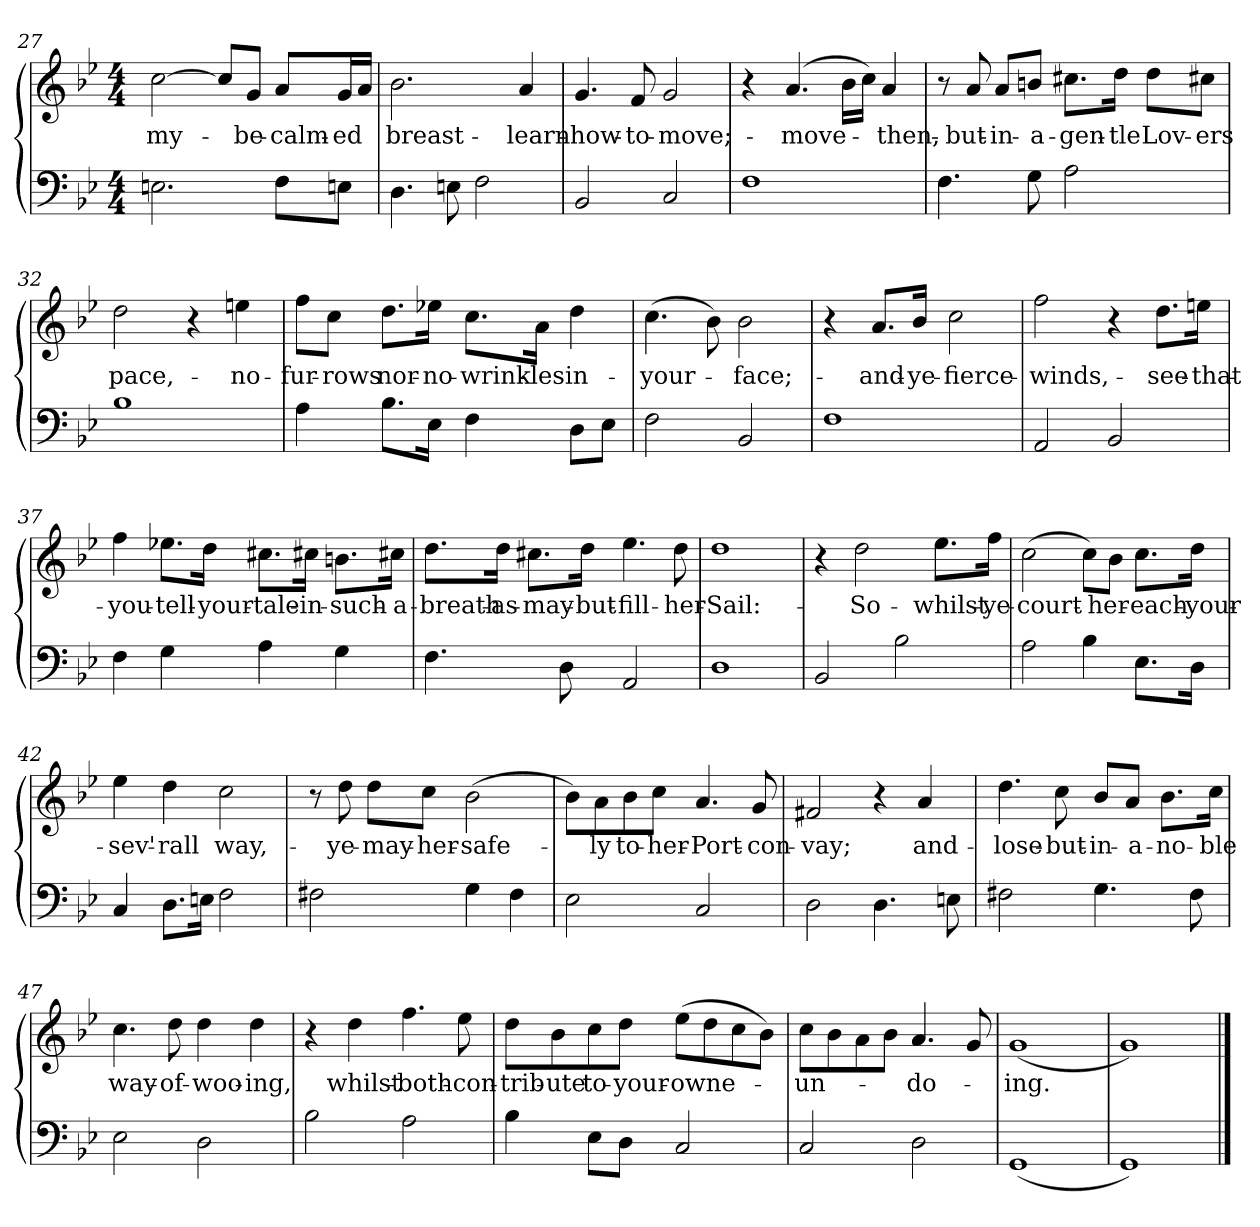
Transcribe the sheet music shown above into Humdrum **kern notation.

**kern	**kern	**text
*part2	*part1	*part1
*staff2	*staff1	*staff1
*clefF4	*clefG2	*
*k[b-e-]	*k[b-e-]	*
*B-:	*B-:	*
*M4/4	*M4/4	*
=27	=27	=27
2.En\	[2cc\	my-
.	8cc/L]	.
.	8g/J	be-
8F\L	8a/L	-calm-
8En\J	16g/L	-ed
.	16a/JJ	.
=28	=28	=28
4.D\	2.b-\	breast-
8En\	.	.
2F\	.	.
.	4a/	learn-
=29	=29	=29
2BB-/	4.g/	how-
.	8f/	to-
2C/	2g/	move;-
=30	=30	=30
1F\	4r	.
.	(4.a/	move-
.	16b-\LL	.
.	16cc\JJ)	.
.	4a/	then,-
!!LO:LB:g=z
=31	=31	=31
4.F\	8r	.
.	8a/	but-
.	8a/L	in-
8G\	8bn/J	a-
2A\	8.cc#X\L	gen-
.	16dd\Jk	-tle
.	8dd\L	Lov-
.	8cc#X\J	-ers
=32	=32	=32
1B-\	2dd\	pace,-
.	4r	.
.	4een\	no-
=33	=33	=33
4A\	8ff\L	fur-
.	8cc\J	-rows
8.B-\L	8.dd\L	nor-
16E-\Jk	16ee-X\Jk	no-
4F\	8.cc\L	wrink-
.	16a\Jk	-les
8D\L	4dd\	in-
8E-\J	.	.
=34	=34	=34
2F\	(4.cc\	your-
.	8b-\)	.
2BB-/	2b-\	face;-
=35	=35	=35
1F\	4r	.
.	8.a/L	and-
.	16b-/Jk	ye-
.	2cc\	fierce-
!!LO:LB:g=z
=36	=36	=36
2AA/	2ff\	winds,-
2BB-/	4r	.
.	8.dd\L	see-
.	16een\Jk	that-
=37	=37	=37
4F\	4ff\	you-
4G\	8.ee-X\L	tell-
.	16dd\Jk	your-
4A\	8.cc#X\L	tale-
.	16cc#X\Jk	in-
4G\	8.bn\L	such-
.	16cc#X\Jk	a-
=38	=38	=38
4.F\	8.dd\L	breath-
.	16dd\Jk	as-
.	8.cc#X\L	may-
8D\	.	.
.	16dd\Jk	but-
2AA/	4.ee-\	fill-
.	8dd\	her-
=39	=39	=39
1D\	1dd\	Sail:-
=40	=40	=40
2BB-/	4r	.
.	2dd\	So-
2B-\	.	.
.	8.ee-\L	whilst-
.	16ff\Jk	ye-
!!LO:LB:g=z
=41	=41	=41
2A\	(2cc\	court-
4B-\	8cc\L)	.
.	8b-\J	her-
8.E-\L	8.cc\L	each-
16D\Jk	16dd\Jk	your-
=42	=42	=42
4C/	4ee-\	sev'-
8.D\L	4dd\	-rall
16En\Jk	.	.
2F\	2cc\	way,-
=43	=43	=43
2F#X\	8r	.
.	8dd\	ye-
.	8dd\L	may-
.	8cc\J	her-
4G\	(2b-\	safe-
4F#\	.	.
=44	=44	=44
2E-\	8b-\L)	.
.	8a\	-ly
.	8b-\	to-
.	8cc\J	her-
2C/	4.a/	Port-
.	8g/	con-
=45	=45	=45
2D\	2f#X/	-vay;
4.D\	4r	.
.	4a/	and-
8En\	.	.
!!LO:LB:g=z
=46	=46	=46
2F#X\	4.dd\	lose-
.	8cc\	but-
4.G\	8b-/L	in-
.	8a/J	a-
.	8.b-\L	no-
8F#\	.	.
.	16cc\Jk	-ble
=47	=47	=47
2E-\	4.cc\	way-
.	8dd\	of-
2D\	4dd\	woo-
.	4dd\	-ing,
=48	=48	=48
2B-\	4r	.
.	4dd\	whilst-
2A\	4.ff\	both-
.	8ee-\	con-
!!LO:LB:g=z
=49	=49	=49
4B-\	8dd\L	-trib-
.	8b-\	-ute
8E-\L	8cc\	to-
8D\J	8dd\J	your-
2C/	(8ee-\L	owne-
.	8dd\	.
.	8cc\	.
.	8b-\J)	.
=50	=50	=50
2C/	8cc\L	un-
.	8b-\	.
.	8a\	.
.	8b-\J	.
2D\	4.a/	-do-
.	8g/	.
=51	=51	=51
(1GG/	(1g/	-ing.
=52	=52	=52
1GG/)	1g/)	-
==	==	==
*-	*-	*-
